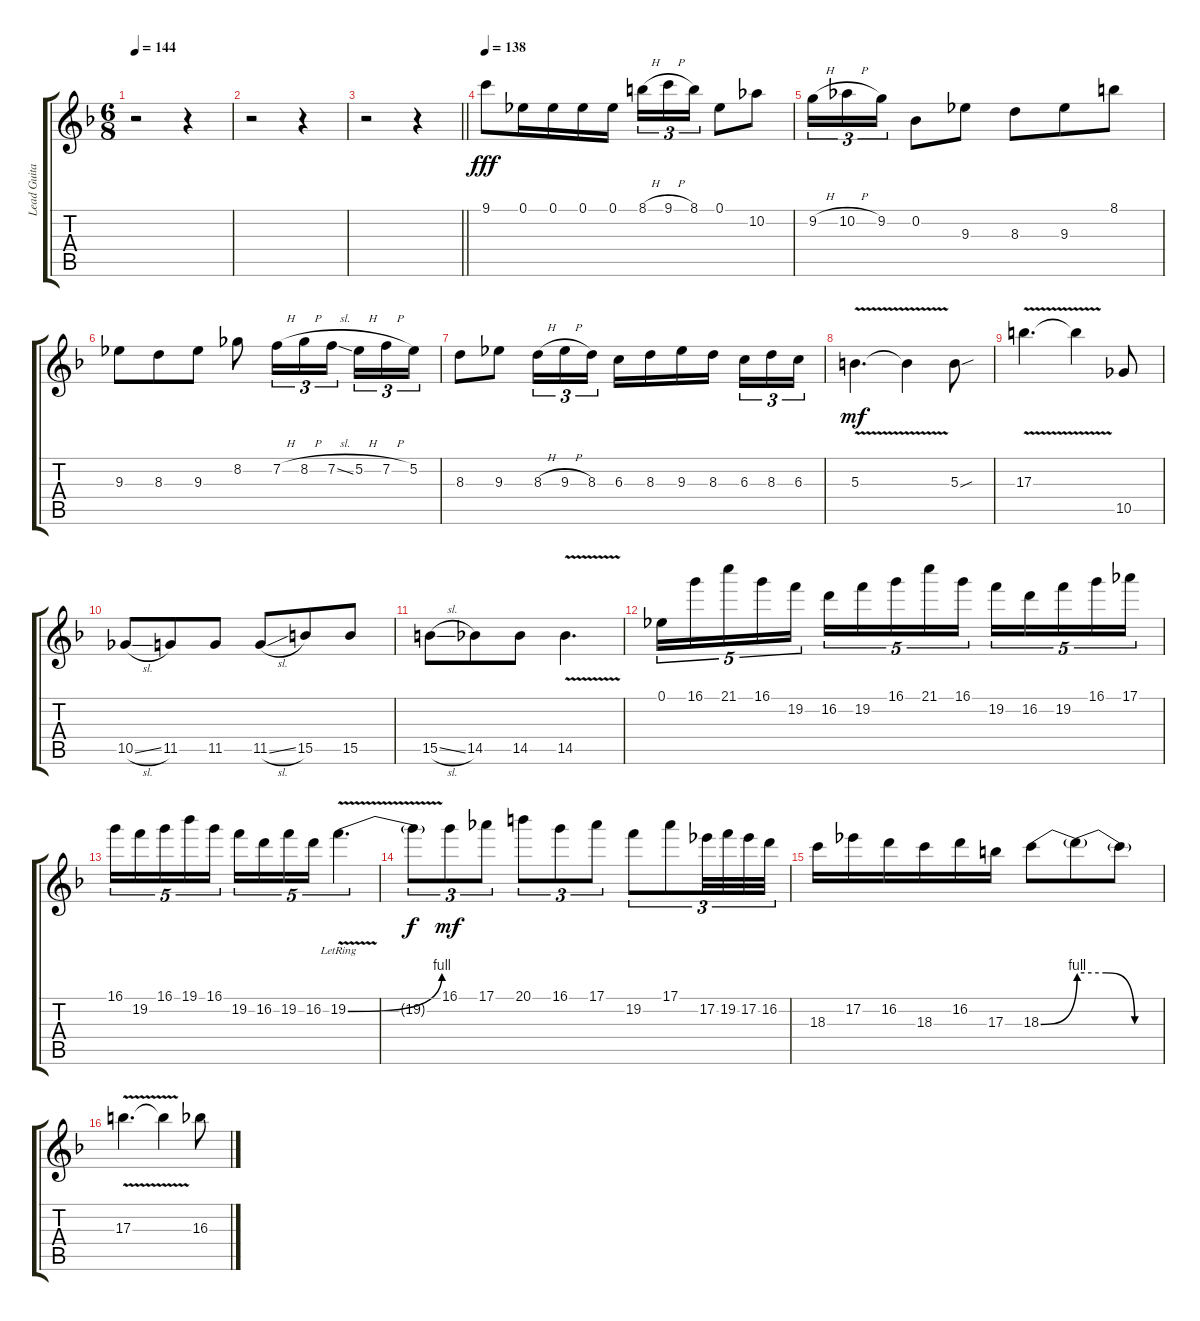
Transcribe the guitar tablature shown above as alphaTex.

\track ("Lead Guitar" "Lead Guita") {instrument overdrivenguitar}
\staff {score tabs}
\tuning (Eb4 Bb3 Gb3 Db3 Ab2 Eb2) {hide}
\ts (6 8)
\tempo 144
\clef g2
\ks f
r.2{dy ff} r.4 |
r.2 r.4 |
\barLineRight lightlight
r.2 r.4 |
\tempo 138
9.1.8{dy fff} 0.1.16 0.1.16 0.1.16 0.1.16 8.1{h}.16{tu (3 2)} 9.1{h}.16{tu (3 2)} 8.1.16{tu (3 2)} 0.1.8 10.2.8 |
9.2{h}.16{tu (3 2)} 10.2{h}.16{tu (3 2)} 9.2.16{tu (3 2)} 0.2.8 9.3.8 8.3.8 9.3.8 8.1.8 |
9.3.8 8.3.8 9.3.8 8.2.8 7.2{h}.16{tu (3 2)} 8.2{h}.16{tu (3 2)} 7.2{sl}.16{tu (3 2)} 5.2{h}.16{tu (3 2)} 7.2{h}.16{tu (3 2)} 5.2.16{tu (3 2)} |
8.3.8 9.3.8 8.3{h}.16{tu (3 2)} 9.3{h}.16{tu (3 2)} 8.3.16{tu (3 2)} 6.3.16 8.3.16 9.3.16 8.3.16 6.3.16{tu (3 2)} 8.3.16{tu (3 2)} 6.3.16{tu (3 2)} |
5.3{v}.4{d dy mf} 5.3{v t}.4 5.3{sou}.8 |
17.3{v}.4{d} 17.3{v t}.4 10.5.8 |
10.5{sl}.8 11.5.8 11.5.8 11.5{sl}.8 15.5.8 15.5.8 |
15.5{sl}.8 14.5.8 14.5.8 14.5{v}.4{d} |
0.1.16{tu (5 4)} 16.1.16{tu (5 4)} 21.1.16{tu (5 4)} 16.1.16{tu (5 4)} 19.2.16{tu (5 4)} 16.2.16{tu (5 4)} 19.2.16{tu (5 4)} 16.1.16{tu (5 4)} 21.1.16{tu (5 4)} 16.1.16{tu (5 4)} 19.2.16{tu (5 4)} 16.2.16{tu (5 4)} 19.2.16{tu (5 4)} 16.1.16{tu (5 4)} 17.1.16{tu (5 4)} |
16.1.16{tu (5 4)} 19.2.16{tu (5 4)} 16.1.16{tu (5 4)} 19.1.16{tu (5 4)} 16.1.16{tu (5 4)} 19.2.16{tu (5 4)} 16.2.16{tu (5 4)} 19.2.16{tu (5 4)} 16.2.16{tu (5 4)} 19.2{be (bend 0 0 60 4) v lr}.4{d tu (5 4)} |
19.2{t}.8{tu (3 2) dy f} 16.1.8{tu (3 2) dy mf} 17.1.8{tu (3 2)} 20.1.8{tu (3 2)} 16.1.8{tu (3 2)} 17.1.8{tu (3 2)} 19.2.8{tu (3 2)} 17.1.8{tu (3 2)} 17.2.32{tu (3 2)} 19.2.32{tu (3 2)} 17.2.32{tu (3 2)} 16.2.32{tu (3 2)} |
18.3.16 17.2.16 16.2.16 18.3.16 16.2.16 17.3.16 18.3{be (bend 0 0 60 4)}.8 18.3{be (custom 0 4 20 4 40 0 60 0) t}.8 18.3{t}.8 |
17.3{v}.4{d} 17.3{v t}.4 16.3.8
